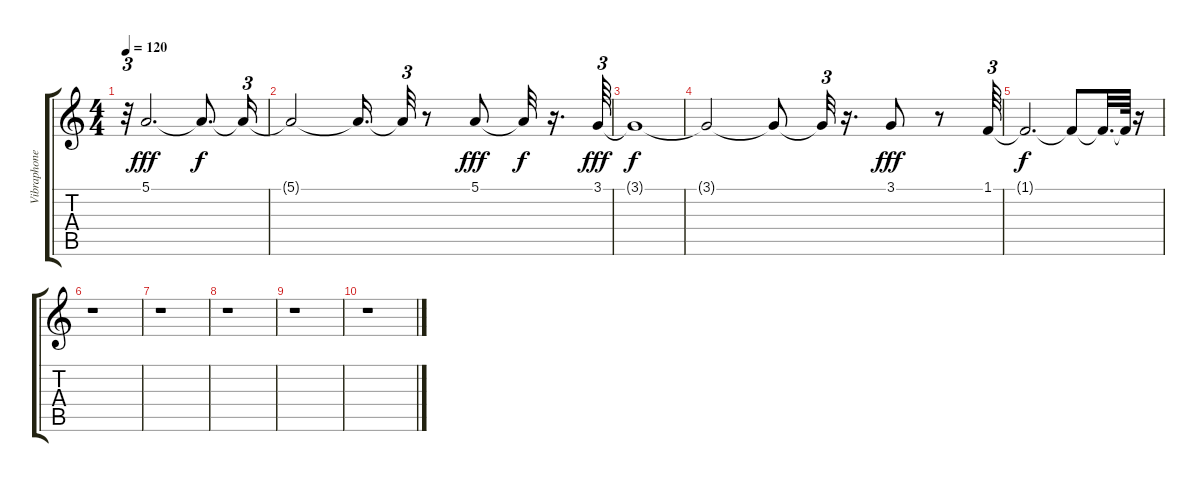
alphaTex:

\track ("Vibraphone" "Vibraphone") {instrument vibraphone}
\staff {score tabs}
\tuning (E4 B3 G3 D3 A2 E2) {hide}
\ts (4 4)
\tempo 120
\clef g2
\ks c
r.32{tu (3 2) dy f} 5.1.2{d dy fff} 5.1{t}.8{d dy f} 5.1{t}.16{tu (3 2)} |
5.1{t}.2 5.1{t}.16{d} 5.1{t}.32{tu (3 2)} r.8 5.1.8{dy fff} 5.1{t}.32{dy f} r.16{d} 3.1.64{tu (3 2) dy fff} |
3.1{t}.1{dy f} |
3.1{t}.2 3.1{t}.8 3.1{t}.32{tu (3 2)} r.16{d} 3.1.8{dy fff} r.8 1.1.64{tu (3 2)} |
1.1{t}.2{d dy f} 1.1{t}.8 1.1{t}.32{d} 1.1{t}.64 r.16 |
r.1 |
r.1 |
r.1 |
r.1 |
r.1
